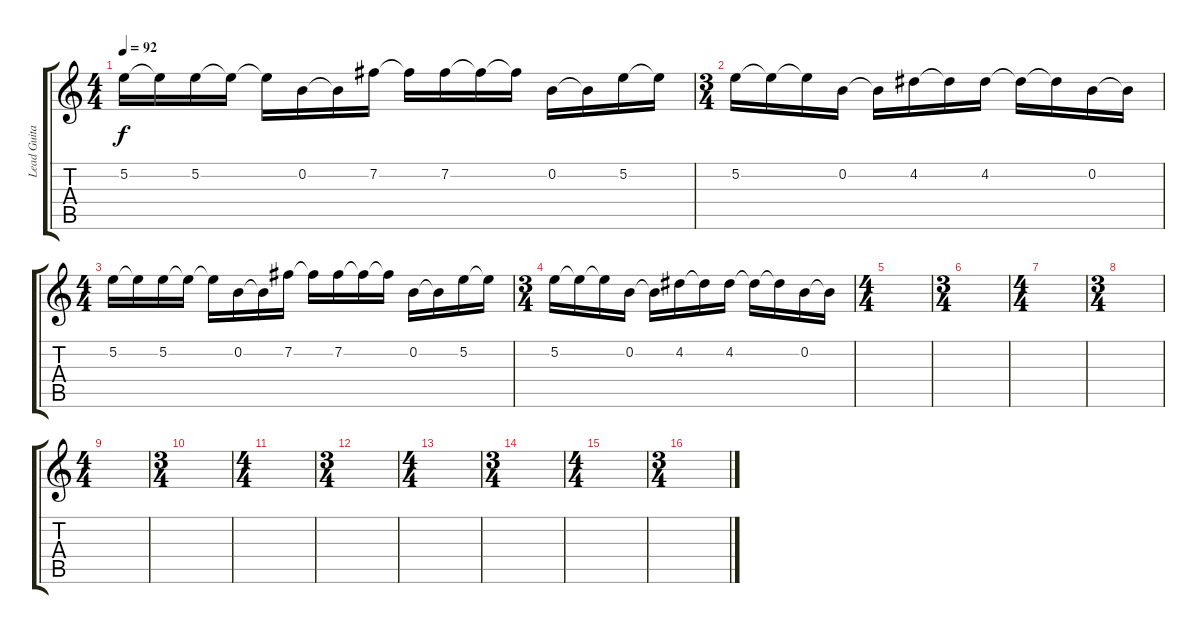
\track ("Lead Guitar" "Lead Guita") {instrument electricguitarjazz}
\staff {score tabs}
\tuning (E4 B3 G3 D3 A2 E2) {hide}
\ts (4 4)
\tempo 92
\clef g2
\ks c
5.2.16{dy f instrument electricguitarjazz} 5.2{t}.16 5.2.16 5.2{t}.16 5.2{t}.16 0.2.16 0.2{t}.16 7.2.16 7.2{t}.16 7.2.16 7.2{t}.16 7.2{t}.16 0.2.16 0.2{t}.16 5.2.16 5.2{t}.16 |
\ts (3 4)
5.2.16 5.2{t}.16 5.2{t}.16 0.2.16 0.2{t}.16 4.2.16 4.2{t}.16 4.2.16 4.2{t}.16 4.2{t}.16 0.2.16 0.2{t}.16 |
\ts (4 4)
5.2.16 5.2{t}.16 5.2.16 5.2{t}.16 5.2{t}.16 0.2.16 0.2{t}.16 7.2.16 7.2{t}.16 7.2.16 7.2{t}.16 7.2{t}.16 0.2.16 0.2{t}.16 5.2.16 5.2{t}.16 |
\ts (3 4)
5.2.16 5.2{t}.16 5.2{t}.16 0.2.16 0.2{t}.16 4.2.16 4.2{t}.16 4.2.16 4.2{t}.16 4.2{t}.16 0.2.16 0.2{t}.16 |
\ts (4 4)
|
\ts (3 4)
|
\ts (4 4)
|
\ts (3 4)
|
\ts (4 4)
|
\ts (3 4)
|
\ts (4 4)
|
\ts (3 4)
|
\ts (4 4)
|
\ts (3 4)
|
\ts (4 4)
|
\ts (3 4)
